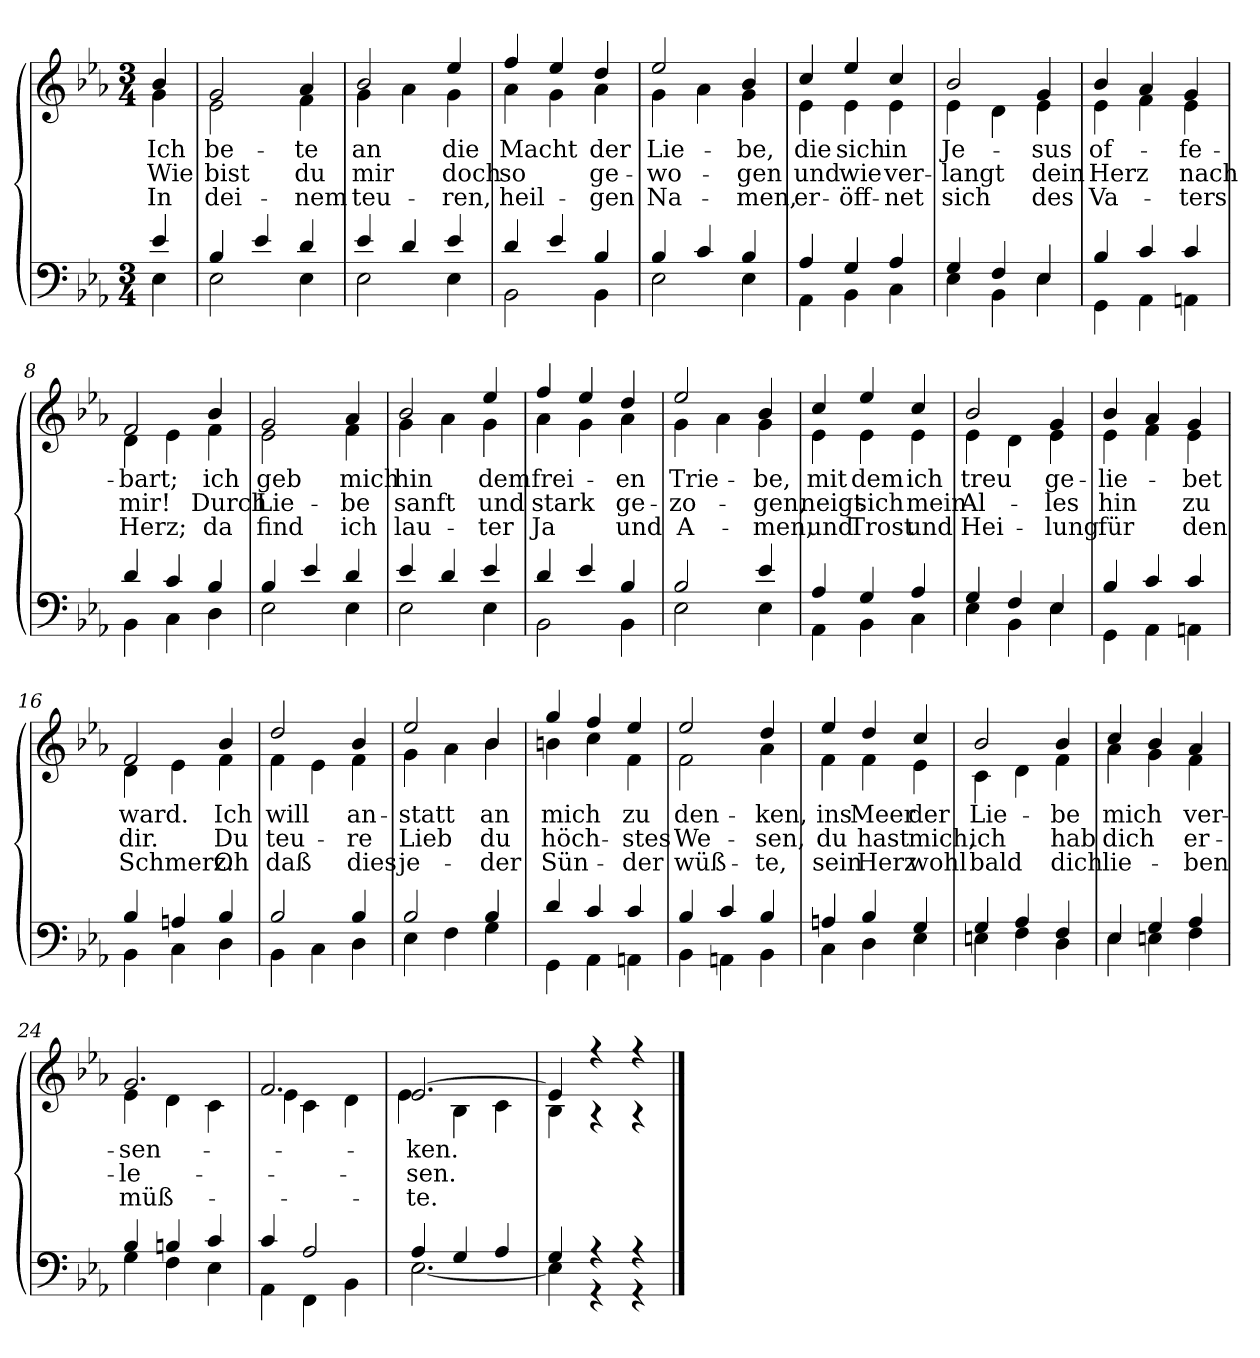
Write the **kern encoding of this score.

**kern	**kern	**text	**text	**text
*part1	*part1	*part1	*part1	*part1
*staff2	*staff1	*staff1	*staff1	*staff1
*clefF4	*clefG2	*	*	*
*k[b-e-a-]	*k[b-e-a-]	*	*	*
*E-:	*E-:	*	*	*
*M3/4	*M3/4	*	*	*
=	=	=	=	=
*^	*	*	*	*
!	!	!	!LO:LY:b	!LO:LY:b	!LO:LY:b
*	*	*^	*	*	*
4e-/	4E-\	4b-/	4g\	Ich	Wie	In
=1	=1	=1	=1	=1	=1	=1
!	!	!	!	!LO:LY:b	!LO:LY:b	!LO:LY:b
4B-/	2E-\	2g/	2e-\	be-	bist	dei-
4e-/	.	.	.	.	.	.
!	!	!	!	!LO:LY:b	!LO:LY:b	!LO:LY:b
4d/	4E-\	4a-/	4f\	-te	du	-nem
=2	=2	=2	=2	=2	=2	=2
!	!	!	!	!LO:LY:b	!LO:LY:b	!LO:LY:b
4e-/	2E-\	2b-/	4g\	an	mir	teu-
4d/	.	.	4a-\	.	.	.
!	!	!	!	!LO:LY:b	!LO:LY:b	!LO:LY:b
4e-/	4E-\	4ee-/	4g\	die	doch	-ren,
=3	=3	=3	=3	=3	=3	=3
!	!	!	!	!LO:LY:b	!LO:LY:b	!LO:LY:b
4d/	2BB-\	4ff/	4a-\	Macht	so	heil-
4e-/	.	4ee-/	4g\	.	.	.
!	!	!	!	!LO:LY:b	!LO:LY:b	!LO:LY:b
4B-/	4BB-\	4dd/	4a-\	der	ge-	-gen
=4	=4	=4	=4	=4	=4	=4
!	!	!	!	!LO:LY:b	!LO:LY:b	!LO:LY:b
4B-/	2E-\	2ee-/	4g\	Lie-	-wo-	Na-
4c/	.	.	4a-\	.	.	.
!	!	!	!	!LO:LY:b	!LO:LY:b	!LO:LY:b
4B-/	4E-\	4b-/	4g\	-be,	-gen	-men,
=5	=5	=5	=5	=5	=5	=5
!	!	!	!	!LO:LY:b	!LO:LY:b	!LO:LY:b
4A-/	4AA-\	4cc/	4e-\	die	und	er-
!	!	!	!	!LO:LY:b	!LO:LY:b	!LO:LY:b
4G/	4BB-\	4ee-/	4e-\	sich	wie	-öff-
!	!	!	!	!LO:LY:b	!LO:LY:b	!LO:LY:b
4A-/	4C\	4cc/	4e-\	in	ver-	-net
=6	=6	=6	=6	=6	=6	=6
!	!	!	!	!LO:LY:b	!LO:LY:b	!LO:LY:b
4G/	4E-\	2b-/	4e-\	Je-	-langt	sich
4F/	4BB-\	.	4d\	.	.	.
!	!	!	!	!LO:LY:b	!LO:LY:b	!LO:LY:b
4E-/	4E-\	4g/	4e-\	-sus	dein	des
!!LO:LB:g=z	!!
=7	=7	=7	=7	=7	=7	=7
!	!	!	!	!LO:LY:b	!LO:LY:b	!LO:LY:b
4B-/	4GG\	4b-/	4e-\	of-	Herz	Va-
4c/	4AA-\	4a-/	4f\	.	.	.
!	!	!	!	!LO:LY:b	!LO:LY:b	!LO:LY:b
4c/	4AAn\	4g/	4e-\	-fe-	nach	-ters
=8	=8	=8	=8	=8	=8	=8
!	!	!	!	!LO:LY:b	!LO:LY:b	!LO:LY:b
4d/	4BB-\	2f/	4d\	-bart;	mir!	Herz;
4c/	4C\	.	4e-\	.	.	.
!	!	!	!	!LO:LY:b	!LO:LY:b	!LO:LY:b
4B-/	4D\	4b-/	4f\	ich	Durch	da
=9	=9	=9	=9	=9	=9	=9
!	!	!	!	!LO:LY:b	!LO:LY:b	!LO:LY:b
4B-/	2E-\	2g/	2e-\	geb	Lie-	find
4e-/	.	.	.	.	.	.
!	!	!	!	!LO:LY:b	!LO:LY:b	!LO:LY:b
4d/	4E-\	4a-/	4f\	mich	-be	ich
=10	=10	=10	=10	=10	=10	=10
!	!	!	!	!LO:LY:b	!LO:LY:b	!LO:LY:b
4e-/	2E-\	2b-/	4g\	hin	sanft	lau-
4d/	.	.	4a-\	.	.	.
!	!	!	!	!LO:LY:b	!LO:LY:b	!LO:LY:b
4e-/	4E-\	4ee-/	4g\	dem	und	-ter
=11	=11	=11	=11	=11	=11	=11
!	!	!	!	!LO:LY:b	!LO:LY:b	!LO:LY:b
4d/	2BB-\	4ff/	4a-\	frei-	stark	Ja
4e-/	.	4ee-/	4g\	.	.	.
!	!	!	!	!LO:LY:b	!LO:LY:b	!LO:LY:b
4B-/	4BB-\	4dd/	4a-\	-en	ge-	und
=12	=12	=12	=12	=12	=12	=12
!	!	!	!	!LO:LY:b	!LO:LY:b	!LO:LY:b
2B-/	2E-\	2ee-/	4g\	Trie-	-zo-	A-
.	.	.	4a-\	.	.	.
!	!	!	!	!LO:LY:b	!LO:LY:b	!LO:LY:b
4e-/	4E-\	4b-/	4g\	-be,	-gen,	-men,
!!LO:LB:g=z	!!
=13	=13	=13	=13	=13	=13	=13
!	!	!	!	!LO:LY:b	!LO:LY:b	!LO:LY:b
4A-/	4AA-\	4cc/	4e-\	mit	neigt	und
!	!	!	!	!LO:LY:b	!LO:LY:b	!LO:LY:b
4G/	4BB-\	4ee-/	4e-\	dem	sich	Trost
!	!	!	!	!LO:LY:b	!LO:LY:b	!LO:LY:b
4A-/	4C\	4cc/	4e-\	ich	mein	und
=14	=14	=14	=14	=14	=14	=14
!	!	!	!	!LO:LY:b	!LO:LY:b	!LO:LY:b
4G/	4E-\	2b-/	4e-\	treu	Al-	Hei-
4F/	4BB-\	.	4d\	.	.	.
!	!	!	!	!LO:LY:b	!LO:LY:b	!LO:LY:b
4E-/	4E-\	4g/	4e-\	ge-	-les	-lung
=15	=15	=15	=15	=15	=15	=15
!	!	!	!	!LO:LY:b	!LO:LY:b	!LO:LY:b
4B-/	4GG\	4b-/	4e-\	-lie-	hin	für
4c/	4AA-\	4a-/	4f\	.	.	.
!	!	!	!	!LO:LY:b	!LO:LY:b	!LO:LY:b
4c/	4AAn\	4g/	4e-\	-bet	zu	den
=16	=16	=16	=16	=16	=16	=16
!	!	!	!	!LO:LY:b	!LO:LY:b	!LO:LY:b
4B-/	4BB-\	2f/	4d\	ward.	dir.	Schmerz.
4An/	4C\	.	4e-\	.	.	.
!	!	!	!	!LO:LY:b	!LO:LY:b	!LO:LY:b
4B-/	4D\	4b-/	4f\	Ich	Du	Oh
=17	=17	=17	=17	=17	=17	=17
!	!	!	!	!LO:LY:b	!LO:LY:b	!LO:LY:b
2B-/	4BB-\	2dd/	4f\	will	teu-	daß
.	4C\	.	4e-\	.	.	.
!	!	!	!	!LO:LY:b	!LO:LY:b	!LO:LY:b
4B-/	4D\	4b-/	4f\	an-	-re	dies
=18	=18	=18	=18	=18	=18	=18
!	!	!	!	!LO:LY:b	!LO:LY:b	!LO:LY:b
2B-/	4E-\	2ee-/	4g\	-statt	Lieb	je-
.	4F\	.	4a-\	.	.	.
!	!	!	!	!LO:LY:b	!LO:LY:b	!LO:LY:b
4B-/	4G\	4b-/	4b-\	an	du	-der
!!LO:LB:g=z	!!
=19	=19	=19	=19	=19	=19	=19
!	!	!	!	!LO:LY:b	!LO:LY:b	!LO:LY:b
4d/	4GG\	4gg/	4bn\	mich	höch-	Sün-
4c/	4AA-\	4ff/	4cc\	.	.	.
!	!	!	!	!LO:LY:b	!LO:LY:b	!LO:LY:b
4c/	4AAn\	4ee-/	4f\	zu	-stes	-der
=20	=20	=20	=20	=20	=20	=20
!	!	!	!	!LO:LY:b	!LO:LY:b	!LO:LY:b
4B-/	4BB-\	2ee-/	2f\	den-	We-	wüß-
4c/	4AAn\	.	.	.	.	.
!	!	!	!	!LO:LY:b	!LO:LY:b	!LO:LY:b
4B-/	4BB-\	4dd/	4a-\	-ken,	-sen,	-te,
=21	=21	=21	=21	=21	=21	=21
!	!	!	!	!LO:LY:b	!LO:LY:b	!LO:LY:b
4An/	4C\	4ee-/	4f\	ins	du	sein
!	!	!	!	!LO:LY:b	!LO:LY:b	!LO:LY:b
4B-/	4D\	4dd/	4f\	Meer	hast	Herz
!	!	!	!	!LO:LY:b	!LO:LY:b	!LO:LY:b
4G/	4E-\	4cc/	4e-\	der	mich,	wohl
=22	=22	=22	=22	=22	=22	=22
!	!	!	!	!LO:LY:b	!LO:LY:b	!LO:LY:b
4G/	4En\	2b-/	4c\	Lie-	ich	bald
4A-/	4F\	.	4d\	.	.	.
!	!	!	!	!LO:LY:b	!LO:LY:b	!LO:LY:b
4F/	4D\	4b-/	4f\	-be	hab	dich
=23	=23	=23	=23	=23	=23	=23
!	!	!	!	!LO:LY:b	!LO:LY:b	!LO:LY:b
4E-/	4E-\	4cc/	4a-\	mich	dich	lie-
4G/	4En\	4b-/	4g\	.	.	.
!	!	!	!	!LO:LY:b	!LO:LY:b	!LO:LY:b
4A-/	4F\	4a-/	4f\	ver-	er-	-ben
=24	=24	=24	=24	=24	=24	=24
!	!	!	!	!LO:LY:b	!LO:LY:b	!LO:LY:b
4B-/	4G\	2.g/	4e-\	-sen-	-le-	müß-
4Bn/	4F\	.	4d\	.	.	.
4c/	4E-\	.	4c\	.	.	.
!!LO:PB:g=z	!!
=25	=25	=25	=25	=25	=25	=25
4c/	4AA-\	2.f/	4e-\	.	.	.
2A-/	4FF\	.	4c\	.	.	.
.	4BB-\	.	4d\	.	.	.
=26	=26	=26	=26	=26	=26	=26
!	!	!	!	!LO:LY:b	!LO:LY:b	!LO:LY:b
4A-/	[<2.E-\	[>2.e-/	4e-\	-ken.	-sen.	-te.
4G/	.	.	4B-\	.	.	.
4A-/	.	.	4c\	.	.	.
=27	=27	=27	=27	=27	=27	=27
4G/	4E-\]	4e-/]	4B-\	.	.	.
4r	4r	4r	4r	.	.	.
4r	4r	4r	4r	.	.	.
*v	*v	*	*	*	*	*
*	*v	*v	*	*	*
==	==	==	==	==
*-	*-	*-	*-	*-
